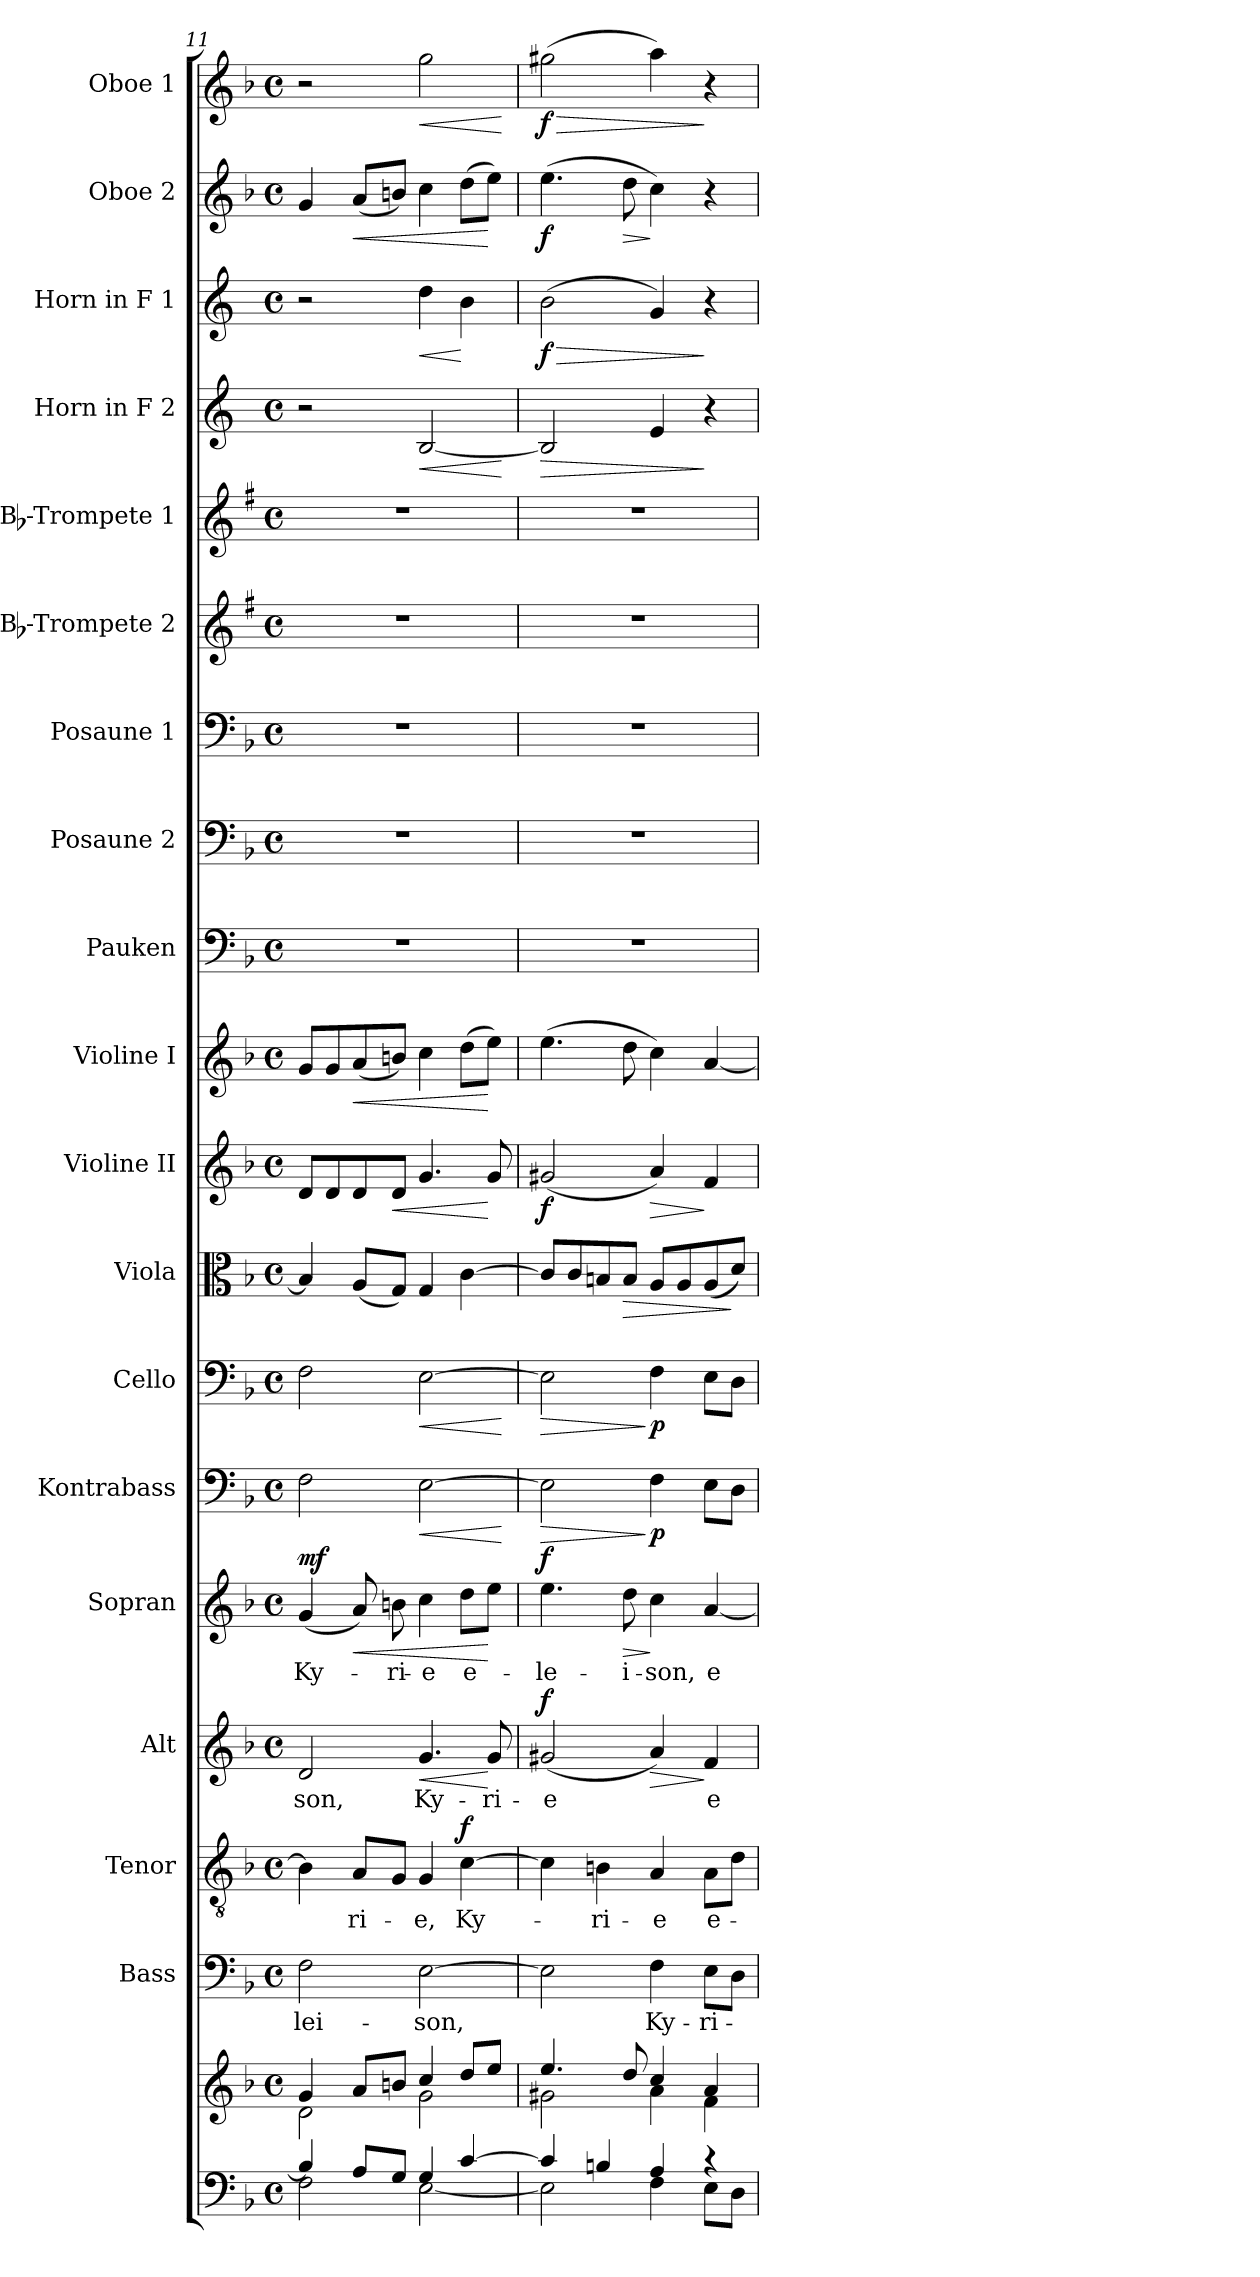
**kern	**kern	**kern	**text	**kern	**text	**dynam	**kern	**text	**dynam	**kern	**text	**dynam	**kern	**dynam	**kern	**dynam	**kern	**dynam	**kern	**dynam	**kern	**dynam	**kern	**kern	**kern	**kern	**kern	**kern	**dynam	**kern	**dynam	**kern	**dynam	**kern	**dynam
*part19	*part19	*part18	*part18	*part17	*part17	*part17	*part16	*part16	*part16	*part15	*part15	*part15	*part14	*part14	*part13	*part13	*part12	*part12	*part11	*part11	*part10	*part10	*part9	*part8	*part7	*part6	*part5	*part4	*part4	*part3	*part3	*part2	*part2	*part1	*part1
*staff20	*staff19	*staff18	*staff18	*staff17	*staff17	*staff17	*staff16	*staff16	*staff16	*staff15	*staff15	*staff15	*staff14	*staff14	*staff13	*staff13	*staff12	*staff12	*staff11	*staff11	*staff10	*staff10	*staff9	*staff8	*staff7	*staff6	*staff5	*staff4	*staff4	*staff3	*staff3	*staff2	*staff2	*staff1	*staff1
*	*	*I"Bass	*	*I"Tenor	*	*	*I"Alt	*	*	*I"Sopran	*	*	*I"Kontrabass	*	*I"Cello	*	*I"Viola	*	*I"Violine II	*	*I"Violine I	*	*I"Pauken	*I"Posaune 2	*I"Posaune 1	*I"Bb-Trompete 2	*I"Bb-Trompete 1	*I"Horn in F 2	*	*I"Horn in F 1	*	*I"Oboe 2	*	*I"Oboe 1	*
*	*	*I'B.	*	*I'T.	*	*	*I'A.	*	*	*I'S.	*	*	*I'Kb.	*	*	*	*I'Vla.	*	*I'Vl. II	*	*I'Vl. I	*	*I'Pk.	*I'Pos. 2	*I'Pos. 1	*I'Bb Trp. 2	*I'Bb Trp. 1	*	*	*	*	*I'Ob. 2	*	*I'Ob. 1	*
*clefF4	*clefG2	*clefF4	*	*clefGv2	*	*	*clefG2	*	*	*clefG2	*	*	*clefF4	*	*clefF4	*	*clefC3	*	*clefG2	*	*clefG2	*	*clefF4	*clefF4	*clefF4	*clefG2	*clefG2	*clefG2	*	*clefG2	*	*clefG2	*	*clefG2	*
*	*	*	*	*	*	*	*	*	*	*	*	*	*ITrd7c12	*	*	*	*	*	*	*	*	*	*	*	*	*ITrd1c2	*ITrd1c2	*ITrd4c7	*	*ITrd4c7	*	*	*	*	*
*k[b-]	*k[b-]	*k[b-]	*	*k[b-]	*	*	*k[b-]	*	*	*k[b-]	*	*	*k[b-]	*	*k[b-]	*	*k[b-]	*	*k[b-]	*	*k[b-]	*	*k[b-]	*k[b-]	*k[b-]	*k[b-]	*k[b-]	*k[b-]	*	*k[b-]	*	*k[b-]	*	*k[b-]	*
*F:	*F:	*F:	*	*F:	*	*	*F:	*	*	*F:	*	*	*F:	*	*F:	*	*F:	*	*F:	*	*F:	*	*F:	*F:	*F:	*F:	*F:	*F:	*	*F:	*	*F:	*	*F:	*
*M4/4	*M4/4	*M4/4	*	*M4/4	*	*	*M4/4	*	*	*M4/4	*	*	*M4/4	*	*M4/4	*	*M4/4	*	*M4/4	*	*M4/4	*	*M4/4	*M4/4	*M4/4	*M4/4	*M4/4	*M4/4	*	*M4/4	*	*M4/4	*	*M4/4	*
*met(c)	*met(c)	*met(c)	*	*met(c)	*	*	*met(c)	*	*	*met(c)	*	*	*met(c)	*	*met(c)	*	*met(c)	*	*met(c)	*	*met(c)	*	*met(c)	*met(c)	*met(c)	*met(c)	*met(c)	*met(c)	*	*met(c)	*	*met(c)	*	*met(c)	*
=11	=11	=11	=11	=11	=11	=11	=11	=11	=11	=11	=11	=11	=11	=11	=11	=11	=11	=11	=11	=11	=11	=11	=11	=11	=11	=11	=11	=11	=11	=11	=11	=11	=11	=11	=11
*^	*^	*	*	*	*	*	*	*	*	*	*	*	*	*	*	*	*	*	*	*	*	*	*	*	*	*	*	*	*	*	*	*	*	*	*
!	!	!	!	!	!LO:LY:b	!	!	!	!	!LO:LY:b	!	!	!LO:LY:b	!LO:DY:a	!	!	!	!	!	!	!	!	!	!	!	!	!	!	!	!	!	!	!	!	!	!	!
4B/]	2F\	4g/	2d\	2F\	-lei-	4B\]	.	.	2d/	-son,	.	(<4g/	Ky-	mf	2FF\	.	2F\	.	4B/]	.	8d/L	.	8g/L	.	1r	1r	1r	1r	1r	2r	.	2r	.	4g/	.	2r	.
.	.	.	.	.	.	.	.	.	.	.	.	.	.	.	.	.	.	.	.	.	8d/	.	8g/	.	.	.	.	.	.	.	.	.	.	.	.	.	.
!	!	!	!	!	!	!	!LO:LY:b	!	!	!	!	!	!	!LO:HP:b	!	!	!	!	!	!	!	!	!	!LO:HP:b	!	!	!	!	!	!	!	!	!	!	!LO:HP:b	!	!
8A/L	.	8a/L	.	.	.	8A/L	-ri-	.	.	.	.	8a/)	.	<	.	.	.	.	(<8A/L	.	8d/	.	(<8a/	<	.	.	.	.	.	.	.	.	.	(<8a/L	<	.	.
!	!	!	!	!	!	!	!	!	!	!	!	!	!LO:LY:b	!	!	!	!	!	!	!	!	!LO:HP:b	!	!	!	!	!	!	!	!	!	!	!	!	!	!	!
8G/J	.	8bn/J	.	.	.	8G/J	.	.	.	.	.	8bn\	-ri-	.	.	.	.	.	8G/J)	.	8d/J	<	8bn/J)	.	.	.	.	.	.	.	.	.	.	8bn/J)	.	.	.
!	!	!	!	!	!LO:LY:b	!	!LO:LY:b	!	!	!LO:LY:b	!LO:HP:b	!	!LO:LY:b	!	!	!LO:HP:b	!	!LO:HP:b	!	!	!	!	!	!	!	!	!	!	!	!	!LO:HP:b	!	!LO:HP:b	!	!	!	!LO:HP:b
4G/	[<2E\	4cc/	2g\	[2E\	-son,	4G/	-e,	.	4.g/	Ky-	<	4cc\	-e	.	[2EE\	<	[2E\	<	4G/	.	4.g/	.	4cc\	.	.	.	.	.	.	[2E/	<	4g\	<	4cc\	.	2gg\	<
!	!	!	!	!	!	!	!LO:LY:b	!LO:DY:a	!	!	!	!	!LO:LY:b	!	!	!	!	!	!	!	!	!	!	!	!	!	!	!	!	!	!	!	!	!	!	!	!
[>4c/	.	8dd/L	.	.	.	[4c\	Ky-	f	.	.	.	8dd\L	e-	.	.	.	.	.	[4c\	.	.	.	(>8dd\L	.	.	.	.	.	.	.	.	4e\	[	(>8dd\L	.	.	.
!	!	!	!	!	!	!	!	!	!	!LO:LY:b	!	!	!	!	!	!	!	!	!	!	!	!	!	!	!	!	!	!	!	!	!	!	!	!	!	!	!
.	.	8ee/J	.	.	.	.	.	.	8g/	-ri-	[	8ee\J	.	[	.	.	.	.	.	.	8g/	[	8ee\J)	[	.	.	.	.	.	.	.	.	.	8ee\J)	[	.	.
*v	*v	*	*	*	*	*	*	*	*	*	*	*	*	*	*	*	*	*	*	*	*	*	*	*	*	*	*	*	*	*	*	*	*	*	*	*	*
*	*v	*v	*	*	*	*	*	*	*	*	*	*	*	*	*	*	*	*	*	*	*	*	*	*	*	*	*	*	*	*	*	*	*	*	*	*
.	.	.	.	.	.	.	.	.	.	.	.	.	.	[	.	[	.	.	.	.	.	.	.	.	.	.	.	.	[	.	.	.	.	.	[
=12	=12	=12	=12	=12	=12	=12	=12	=12	=12	=12	=12	=12	=12	=12	=12	=12	=12	=12	=12	=12	=12	=12	=12	=12	=12	=12	=12	=12	=12	=12	=12	=12	=12	=12	=12
*^	*^	*	*	*	*	*	*	*	*	*	*	*	*	*	*	*	*	*	*	*	*	*	*	*	*	*	*	*	*	*	*	*	*	*	*
!	!	!	!	!	!	!	!	!	!	!LO:LY:b	!LO:DY:a	!	!LO:LY:b	!LO:DY:a	!	!LO:HP:b	!	!LO:HP:b	!	!	!	!LO:DY:b	!	!	!	!	!	!	!	!	!LO:HP:b	!	!LO:HP:b	!	!	!	!LO:HP:b
!	!	!	!	!	!	!	!	!	!	!	!	!	!	!	!	!	!	!	!	!	!	!	!	!	!	!	!	!	!	!	!	!	!LO:DY:n=1:b	!	!LO:DY:b	!	!LO:DY:n=1:b
4c/]	2E\]	4.ee/	2g#X\	2E\]	.	4c\]	.	.	(<2g#X/	-e	f	4.ee\	-le-	f	2EE\]	>	2E\]	>	8c/L]	.	(<2g#X/	f	(>4.ee\	.	1r	1r	1r	1r	1r	2E/]	>	(>2e\	> f	(>4.ee\	f	(>2gg#X\	> f
.	.	.	.	.	.	.	.	.	.	.	.	.	.	.	.	.	.	.	8c/	.	.	.	.	.	.	.	.	.	.	.	.	.	.	.	.	.	.
!	!	!	!	!	!	!	!LO:LY:b	!	!	!	!	!	!	!	!	!	!	!	!	!	!	!	!	!	!	!	!	!	!	!	!	!	!	!	!	!	!
4Bn/	.	.	.	.	.	4Bn\	-ri-	.	.	.	.	.	.	.	.	.	.	.	8Bn/	.	.	.	.	.	.	.	.	.	.	.	.	.	.	.	.	.	.
!	!	!	!	!	!	!	!	!	!	!	!	!	!LO:LY:b	!LO:HP:b	!	!	!	!	!	!LO:HP:b	!	!	!	!	!	!	!	!	!	!	!	!	!	!	!LO:HP:b	!	!
.	.	8dd/	.	.	.	.	.	.	.	.	.	8dd\	-i-	>	.	.	.	.	8B/J	>	.	.	8dd\	.	.	.	.	.	.	.	.	.	.	8dd\	>	.	.
!	!	!	!	!	!LO:LY:b	!	!LO:LY:b	!	!	!	!LO:HP:b	!	!LO:LY:b	!	!	!LO:DY:n=1:b	!	!LO:DY:n=1:b	!	!	!	!LO:HP:b	!	!	!	!	!	!	!	!	!	!	!	!	!	!	!
4A/	4F\	4cc/	4a\	4F\	Ky-	4A/	-e	.	4a/)	.	>	4cc\	-son,	]	4FF\	] p	4F\	] p	8A/L	.	4a/)	>	4cc\)	.	.	.	.	.	.	4A/	.	4c/)	.	4cc\)	]	4aa\)	.
.	.	.	.	.	.	.	.	.	.	.	.	.	.	.	.	.	.	.	8A/	.	.	.	.	.	.	.	.	.	.	.	.	.	.	.	.	.	.
!	!	!	!	!	!LO:LY:b	!	!LO:LY:b	!	!	!LO:LY:b	!	!	!LO:LY:b	!	!	!	!	!	!	!	!	!	!	!	!	!	!	!	!	!	!	!	!	!	!	!	!
4rc	8E\L	4a/	4f\	8E\L	-ri-	8A\L	e-	.	4f/	e-	]	[4a/	e-	.	8EE\L	.	8E\L	.	(<8A/	.	4f/	]	[4a/	.	.	.	.	.	.	4r	]	4r	]	4r	.	4r	]
.	8D\J	.	.	8D\J	.	8d\J	.	.	.	.	.	.	.	.	8DD\J	.	8D\J	.	8d/J)	]	.	.	.	.	.	.	.	.	.	.	.	.	.	.	.	.	.
*v	*v	*	*	*	*	*	*	*	*	*	*	*	*	*	*	*	*	*	*	*	*	*	*	*	*	*	*	*	*	*	*	*	*	*	*	*	*
*	*v	*v	*	*	*	*	*	*	*	*	*	*	*	*	*	*	*	*	*	*	*	*	*	*	*	*	*	*	*	*	*	*	*	*	*	*
=	=	=	=	=	=	=	=	=	=	=	=	=	=	=	=	=	=	=	=	=	=	=	=	=	=	=	=	=	=	=	=	=	=	=	=
*-	*-	*-	*-	*-	*-	*-	*-	*-	*-	*-	*-	*-	*-	*-	*-	*-	*-	*-	*-	*-	*-	*-	*-	*-	*-	*-	*-	*-	*-	*-	*-	*-	*-	*-	*-
